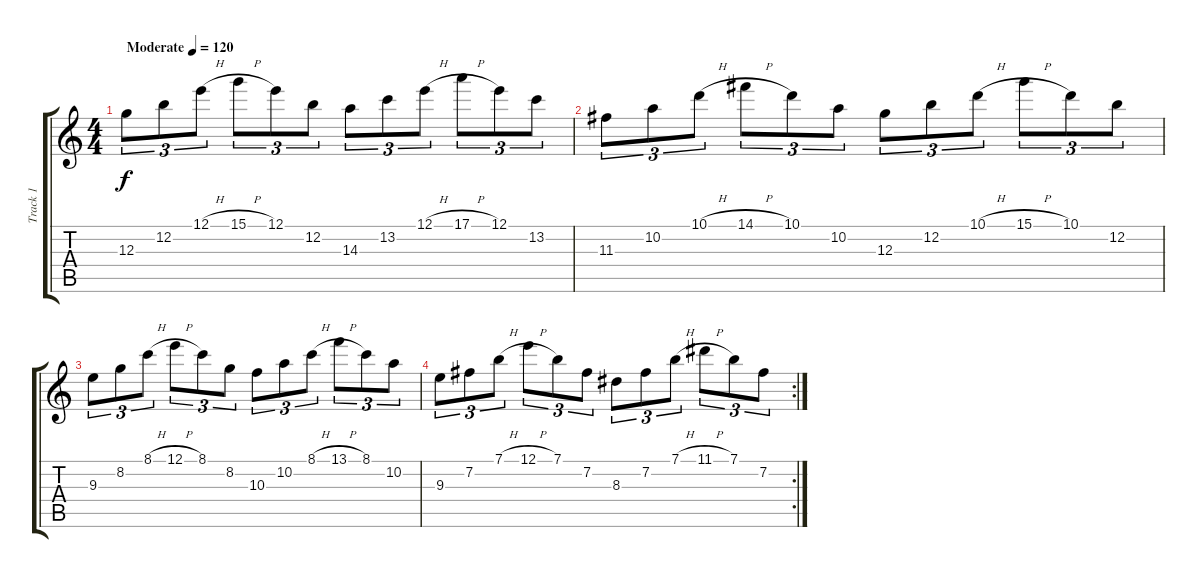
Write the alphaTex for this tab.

\track ("Track 1" "Track 1") {instrument acousticguitarsteel}
\staff {score tabs}
\tuning (E4 B3 G3 D3 A2 E2) {hide}
\ts (4 4)
\tempo (120 "Moderate")
\clef g2
\ks c
12.3.8{tu (3 2) dy f instrument acousticguitarsteel} 12.2.8{tu (3 2)} 12.1{h}.8{tu (3 2)} 15.1{h}.8{tu (3 2)} 12.1.8{tu (3 2)} 12.2.8{tu (3 2)} 14.3.8{tu (3 2)} 13.2.8{tu (3 2)} 12.1{h}.8{tu (3 2)} 17.1{h}.8{tu (3 2)} 12.1.8{tu (3 2)} 13.2.8{tu (3 2)} |
11.3.8{tu (3 2)} 10.2.8{tu (3 2)} 10.1{h}.8{tu (3 2)} 14.1{h}.8{tu (3 2)} 10.1.8{tu (3 2)} 10.2.8{tu (3 2)} 12.3.8{tu (3 2)} 12.2.8{tu (3 2)} 10.1{h}.8{tu (3 2)} 15.1{h}.8{tu (3 2)} 10.1.8{tu (3 2)} 12.2.8{tu (3 2)} |
9.3.8{tu (3 2)} 8.2.8{tu (3 2)} 8.1{h}.8{tu (3 2)} 12.1{h}.8{tu (3 2)} 8.1.8{tu (3 2)} 8.2.8{tu (3 2)} 10.3.8{tu (3 2)} 10.2.8{tu (3 2)} 8.1{h}.8{tu (3 2)} 13.1{h}.8{tu (3 2)} 8.1.8{tu (3 2)} 10.2.8{tu (3 2)} |
\rc 2
9.3.8{tu (3 2)} 7.2.8{tu (3 2)} 7.1{h}.8{tu (3 2)} 12.1{h}.8{tu (3 2)} 7.1.8{tu (3 2)} 7.2.8{tu (3 2)} 8.3.8{tu (3 2)} 7.2.8{tu (3 2)} 7.1{h}.8{tu (3 2)} 11.1{h}.8{tu (3 2)} 7.1.8{tu (3 2)} 7.2.8{tu (3 2)}
